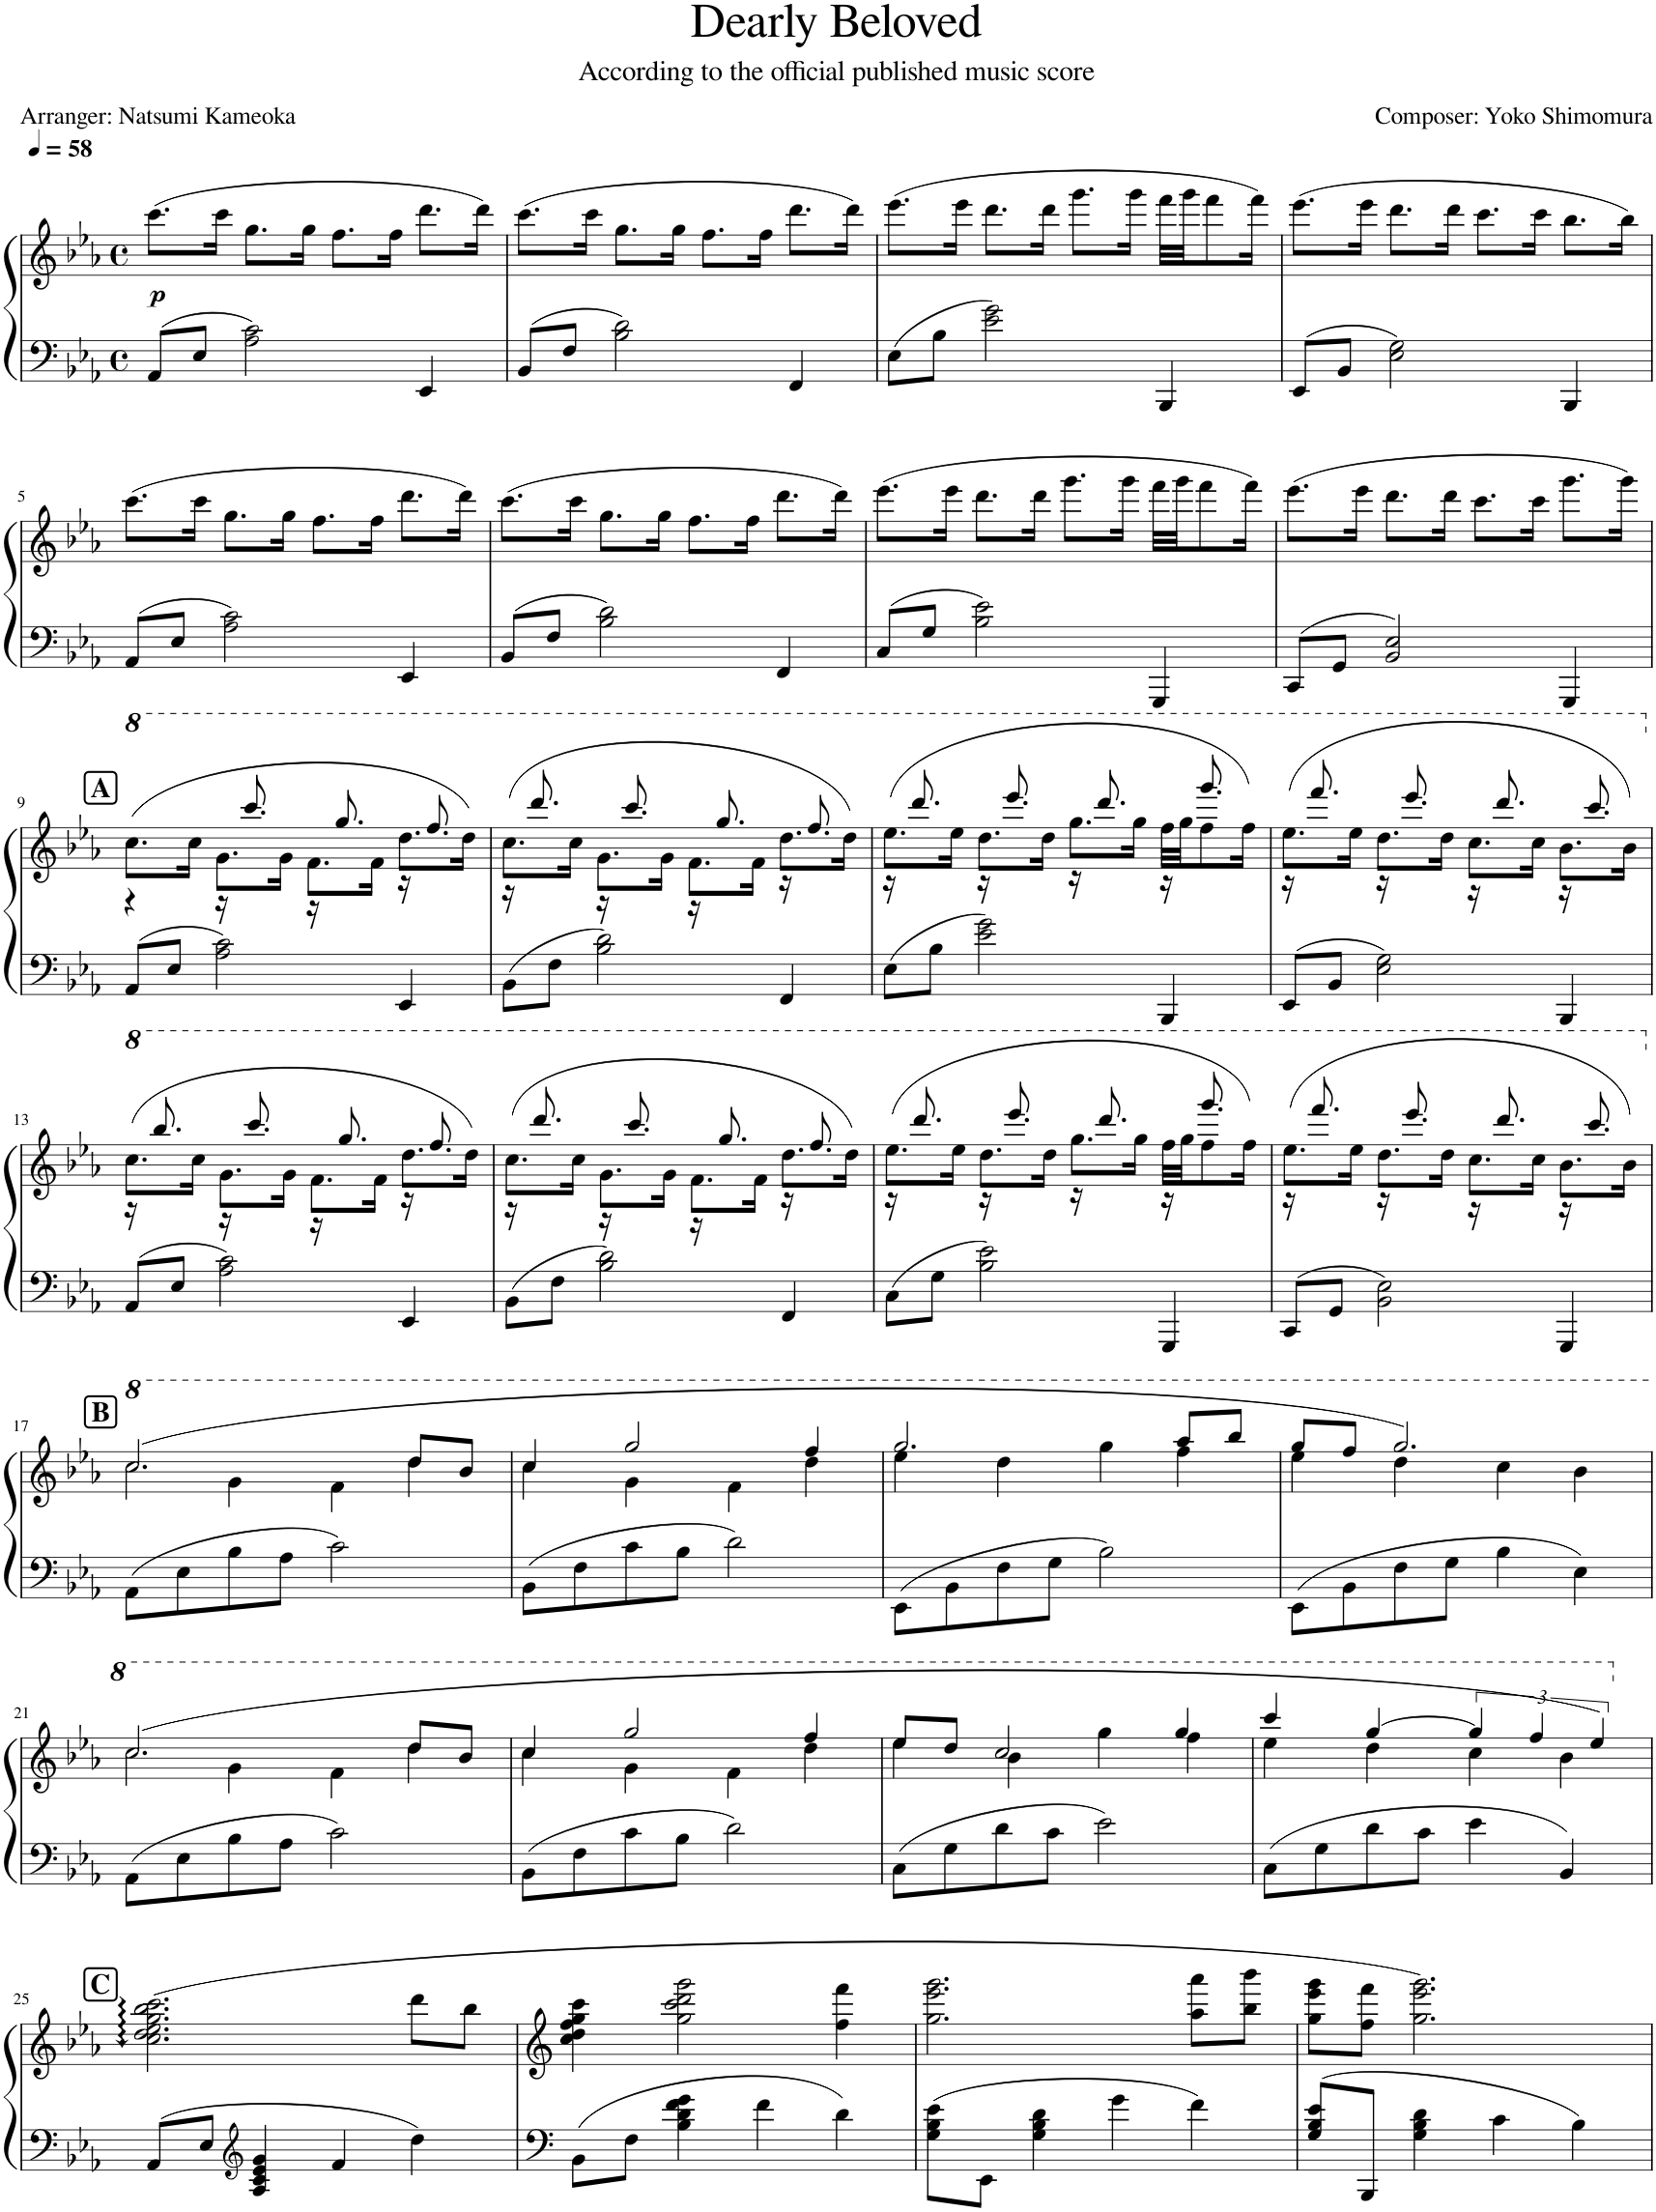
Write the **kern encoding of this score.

**kern	**kern	**dynam
*part1	*part1	*part1
*staff2	*staff1	*staff1/2
*I"Piano	*	*
*I'Pno	*	*
*clefF4	*clefG2	*
*k[b-e-a-]	*k[b-e-a-]	*
*M4/4	*M4/4	*
*met(c)	*met(c)	*
*MM58	*MM58	*
=1	=1	=1
!	!	!LO:DY:b
8AA-/L	(8.ccc\L	p
8E-/J	.	.
.	16ccc\Jk	.
2A-\ 2c\	8.gg\L	.
.	16gg\Jk	.
.	8.ff\L	.
.	16ff\Jk	.
4EE-/	8.ddd\L	.
.	16ddd\Jk)	.
=2	=2	=2
8BB-/L	(8.ccc\L	.
8F/J	.	.
.	16ccc\Jk	.
2B-\ 2d\	8.gg\L	.
.	16gg\Jk	.
.	8.ff\L	.
.	16ff\Jk	.
4FF/	8.ddd\L	.
.	16ddd\Jk)	.
=3	=3	=3
8E-\L	(8.eee-\L	.
8B-\J	.	.
.	16eee-\Jk	.
2e-\ 2g\	8.ddd\L	.
.	16ddd\Jk	.
.	8.ggg\L	.
.	16ggg\Jk	.
4BBB-/	32fff\LLL	.
.	32ggg\JJ	.
.	8fff\	.
.	16fff\Jk)	.
=4	=4	=4
8EE-/L	(8.eee-\L	.
8BB-/J	.	.
.	16eee-\Jk	.
2E-\ 2G\	8.ddd\L	.
.	16ddd\Jk	.
.	8.ccc\L	.
.	16ccc\Jk	.
4BBB-/	8.bb-\L	.
.	16bb-\Jk)	.
!!LO:LB:g=z
=5	=5	=5
8AA-/L	(8.ccc\L	.
8E-/J	.	.
.	16ccc\Jk	.
2A-\ 2c\	8.gg\L	.
.	16gg\Jk	.
.	8.ff\L	.
.	16ff\Jk	.
4EE-/	8.ddd\L	.
.	16ddd\Jk)	.
=6	=6	=6
8BB-/L	(8.ccc\L	.
8F/J	.	.
.	16ccc\Jk	.
2B-\ 2d\	8.gg\L	.
.	16gg\Jk	.
.	8.ff\L	.
.	16ff\Jk	.
4FF/	8.ddd\L	.
.	16ddd\Jk)	.
=7	=7	=7
8C/L	(8.eee-\L	.
8G/J	.	.
.	16eee-\Jk	.
2B-\ 2e-\	8.ddd\L	.
.	16ddd\Jk	.
.	8.ggg\L	.
.	16ggg\Jk	.
4GGG/	32fff\LLL	.
.	32ggg\JJ	.
.	8fff\	.
.	16fff\Jk)	.
=8	=8	=8
8CC/L	(8.eee-\L	.
8GG/J	.	.
.	16eee-\Jk	.
2BB-/ 2E-/	8.ddd\L	.
.	16ddd\Jk	.
.	8.ccc\L	.
.	16ccc\Jk	.
4GGG/	8.ggg\L	.
.	16ggg\Jk)	.
!!LO:LB:g=z
!!LO:REH:place=s1:a:B:cj:fs=14:t=A
=9	=9	=9
*	*8va	*
*	*^	*
8AA-/L	(8.ccc\L	4r	.
8E-/J	.	.	.
.	16ccc\Jk	.	.
2A-\ 2c\	8.gg\L	16r	.
.	.	8.cccc/	.
.	16gg\Jk	.	.
.	8.ff\L	16r	.
.	.	8.ggg/	.
.	16ff\Jk	.	.
4EE-/	8.ddd\L	16r	.
.	.	8.fff/	.
.	16ddd\Jk)	.	.
=10	=10	=10	=10
8BB-\L	(8.ccc\L	16r	.
.	.	8.dddd/	.
8F\J	.	.	.
.	16ccc\Jk	.	.
2B-\ 2d\	8.gg\L	16r	.
.	.	8.cccc/	.
.	16gg\Jk	.	.
.	8.ff\L	16r	.
.	.	8.ggg/	.
.	16ff\Jk	.	.
4FF/	8.ddd\L	16r	.
.	.	8.fff/	.
.	16ddd\Jk)	.	.
=11	=11	=11	=11
8E-\L	(8.eee-\L	16r	.
.	.	8.dddd/	.
8B-\J	.	.	.
.	16eee-\Jk	.	.
2e-\ 2g\	8.ddd\L	16r	.
.	.	8.eeee-/	.
.	16ddd\Jk	.	.
.	8.ggg\L	16r	.
.	.	8.dddd/	.
.	16ggg\Jk	.	.
4BBB-/	32fff\LLL	16r	.
.	32ggg\JJ	.	.
.	8fff\	8.gggg/	.
.	16fff\Jk)	.	.
=12	=12	=12	=12
8EE-/L	(8.eee-\L	16r	.
.	.	8.ffff/	.
8BB-/J	.	.	.
.	16eee-\Jk	.	.
2E-\ 2G\	8.ddd\L	16r	.
.	.	8.eeee-/	.
.	16ddd\Jk	.	.
.	8.ccc\L	16r	.
.	.	8.dddd/	.
.	16ccc\Jk	.	.
4BBB-/	8.bb-\L	16r	.
.	.	8.cccc/	.
.	16bb-\Jk)	.	.
!!LO:LB:g=z	!!
=13	=13	=13	=13
*	*X8va	*	*
*	*8va	*	*
8AA-/L	(8.ccc\L	16r	.
.	.	8.bbb-/	.
8E-/J	.	.	.
.	16ccc\Jk	.	.
2A-\ 2c\	8.gg\L	16r	.
.	.	8.cccc/	.
.	16gg\Jk	.	.
.	8.ff\L	16r	.
.	.	8.ggg/	.
.	16ff\Jk	.	.
4EE-/	8.ddd\L	16r	.
.	.	8.fff/	.
.	16ddd\Jk)	.	.
=14	=14	=14	=14
8BB-\L	(8.ccc\L	16r	.
.	.	8.dddd/	.
8F\J	.	.	.
.	16ccc\Jk	.	.
2B-\ 2d\	8.gg\L	16r	.
.	.	8.cccc/	.
.	16gg\Jk	.	.
.	8.ff\L	16r	.
.	.	8.ggg/	.
.	16ff\Jk	.	.
4FF/	8.ddd\L	16r	.
.	.	8.fff/	.
.	16ddd\Jk)	.	.
=15	=15	=15	=15
8C\L	(8.eee-\L	16r	.
.	.	8.dddd/	.
8G\J	.	.	.
.	16eee-\Jk	.	.
2B-\ 2e-\	8.ddd\L	16r	.
.	.	8.eeee-/	.
.	16ddd\Jk	.	.
.	8.ggg\L	16r	.
.	.	8.dddd/	.
.	16ggg\Jk	.	.
4GGG/	32fff\LLL	16r	.
.	32ggg\JJ	.	.
.	8fff\	8.gggg/	.
.	16fff\Jk)	.	.
=16	=16	=16	=16
8CC/L	(8.eee-\L	16r	.
.	.	8.ffff/	.
8GG/J	.	.	.
.	16eee-\Jk	.	.
2BB-\ 2E-\	8.ddd\L	16r	.
.	.	8.eeee-/	.
.	16ddd\Jk	.	.
.	8.ccc\L	16r	.
.	.	8.dddd/	.
.	16ccc\Jk	.	.
4GGG/	8.bb-\L	16r	.
.	.	8.cccc/	.
.	16bb-\Jk)	.	.
!!LO:LB:g=z	!!
!!LO:REH:place=s1:a:B:cj:fs=14:t=B	!!
=17	=17	=17	=17
*	*X8va	*	*
*	*8va	*	*
8AA-\L	(>2.ccc/	4ccc\	.
8E-\	.	.	.
8B-\	.	4gg\	.
8A-\J	.	.	.
2c\	.	4ff\	.
.	8ddd/L	4ddd\	.
.	8bb-/J	.	.
=18	=18	=18	=18
8BB-\L	4ccc/	4ccc\	.
8F\	.	.	.
8c\	2ggg/	4gg\	.
8B-\J	.	.	.
2d\	.	4ff\	.
.	4fff/	4ddd\	.
=19	=19	=19	=19
8EE-\L	2.ggg/	4eee-\	.
8BB-\	.	.	.
8F\	.	4ddd\	.
8G\J	.	.	.
2B-\	.	4ggg\	.
.	8aaa-/L	4fff\	.
.	8bbb-/J	.	.
=20	=20	=20	=20
8EE-\L	8ggg/L	4eee-\	.
8BB-\	8fff/J	.	.
8F\	2.ggg/)	4ddd\	.
8G\J	.	.	.
4B-\	.	4ccc\	.
4E-\	.	4bb-\	.
!!LO:LB:g=z	!!
=21	=21	=21	=21
8AA-\L	(>2.ccc/	4ccc\	.
8E-\	.	.	.
8B-\	.	4gg\	.
8A-\J	.	.	.
2c\	.	4ff\	.
.	8ddd/L	4ddd\	.
.	8bb-/J	.	.
=22	=22	=22	=22
8BB-\L	4ccc/	4ccc\	.
8F\	.	.	.
8c\	2ggg/	4gg\	.
8B-\J	.	.	.
2d\	.	4ff\	.
.	4fff/	4ddd\	.
=23	=23	=23	=23
8C\L	8eee-/L	4eee-\	.
8G\	8ddd/J	.	.
8d\	2ccc/	4bb-\	.
8c\J	.	.	.
2e-\	.	4ggg\	.
.	4ggg/	4fff\	.
=24	=24	=24	=24
8C\L	4cccc/	4eee-\	.
8G\	.	.	.
8d\	[4ggg/	4ddd\	.
8c\J	.	.	.
4e-\	6ggg/]	4ccc\	.
.	6fff/	.	.
4BB-/	.	4bb-\	.
.	6eee-/)	.	.
*	*v	*v	*
!!LO:LB:g=z
!!LO:REH:place=s1:a:B:cj:fs=14:t=C
=25	=25	=25
*	*X8va	*
8AA-/L	(>2.cc\ 2.dd\ 2.ee-\ 2.gg\ 2.bb-\ 2.ccc\	.
8E-/J	.	.
*clefG2	*	*
4A-/ 4c/ 4e-/ 4g/	.	.
4f/	.	.
4dd\	8ddd\L	.
.	8bb-\J	.
=26	=26	=26
*k[b-e-a-]	*k[b-e-a-]	*
8BB-\L	4cc\ 4dd\ 4ff\ 4gg\ 4ccc\	.
8F\J	.	.
4B-\ 4d\ 4f\ 4g\	2gg\ 2ccc\ 2ddd\ 2ggg\	.
4f\	.	.
4d\	4ff\ 4fff\	.
=27	=27	=27
8G\ 8B-\ 8e-\L	2.gg\ 2.eee-\ 2.ggg\	.
8EE-\J	.	.
4G\ 4B-\ 4d\	.	.
4g\	.	.
4f\	8aa-\ 8aaa-\L	.
.	8bb-\ 8bbb-\J	.
=28	=28	=28
8G/ 8B-/ 8e-/L	8gg\ 8eee-\ 8ggg\L	.
8BBB-/J	8ff\ 8fff\J	.
4G\ 4B-\ 4d\	2.gg\ 2.eee-\ 2.ggg\)	.
4c\	.	.
4B-\	.	.
=	=	=
*-	*-	*-
